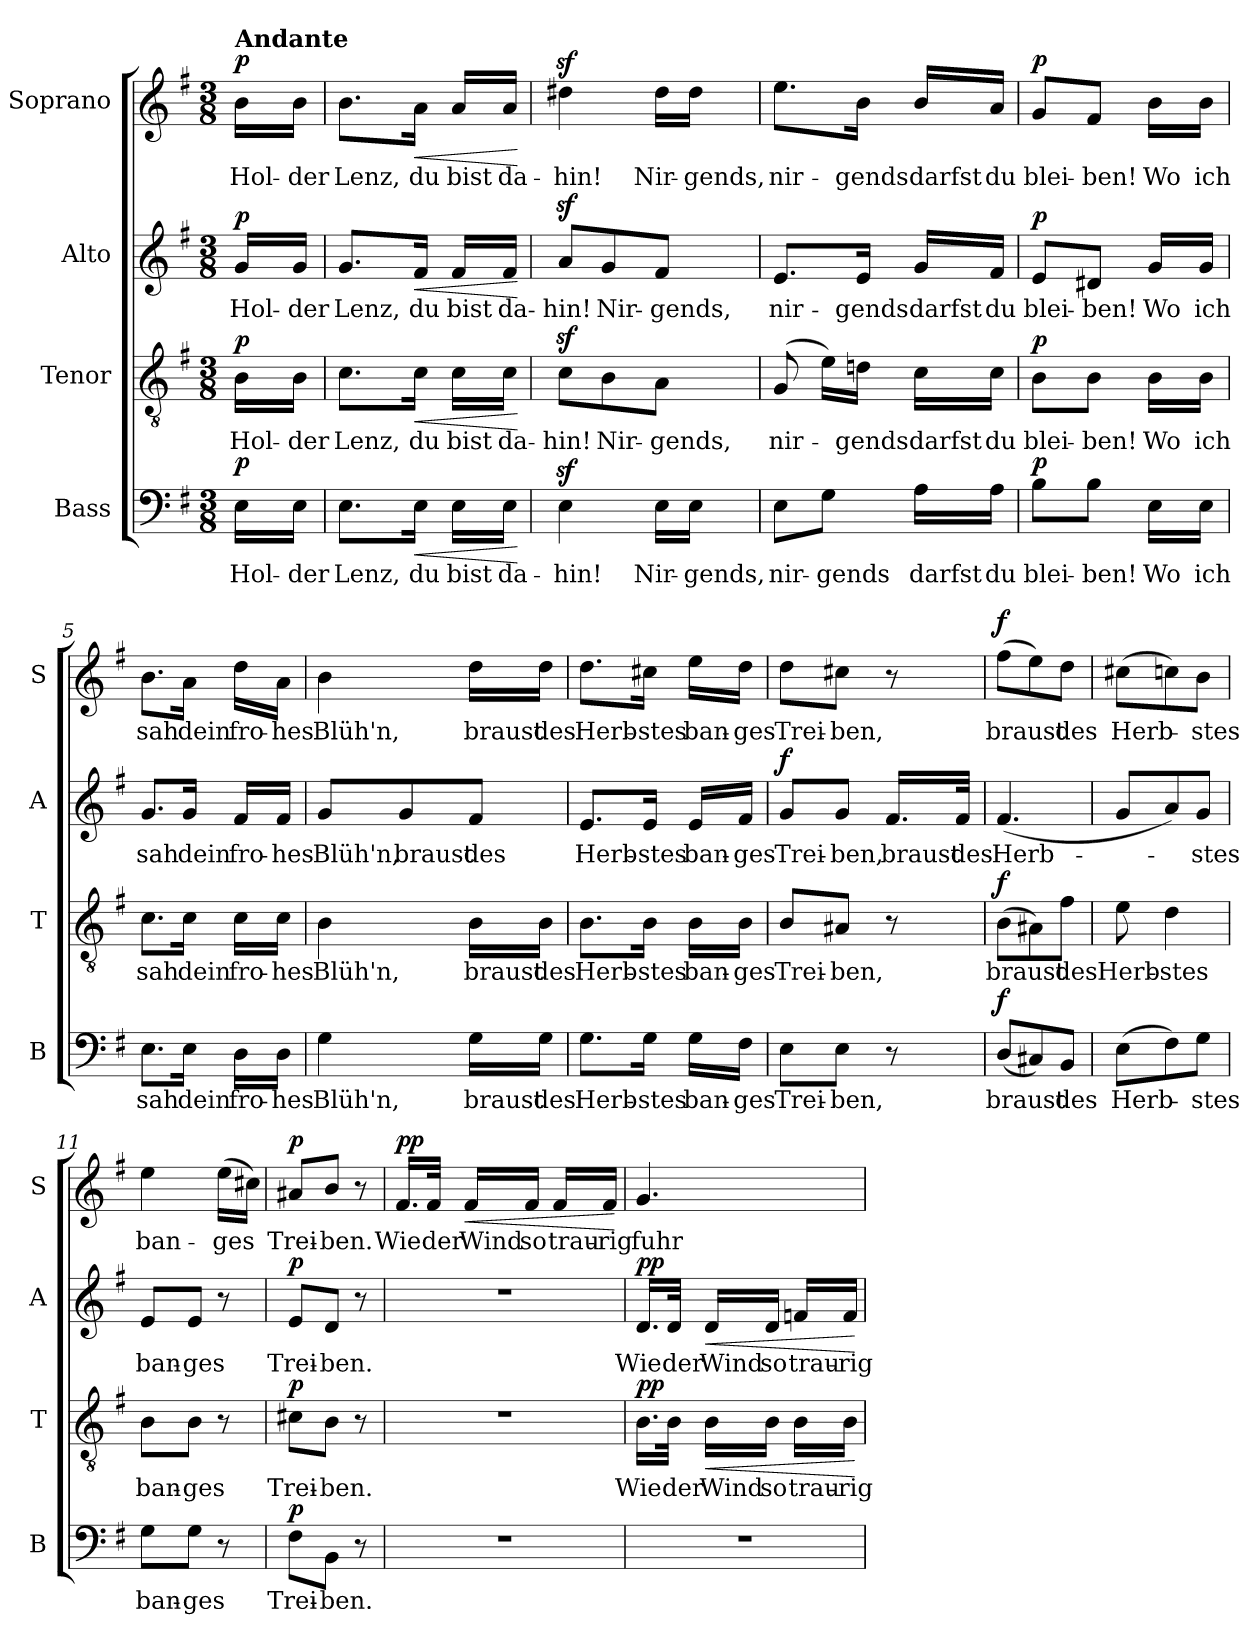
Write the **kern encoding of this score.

**kern	**text	**dynam	**kern	**text	**dynam	**kern	**text	**dynam	**kern	**text	**dynam
*part4	*part4	*part4	*part3	*part3	*part3	*part2	*part2	*part2	*part1	*part1	*part1
*staff4	*staff4	*staff4	*staff3	*staff3	*staff3	*staff2	*staff2	*staff2	*staff1	*staff1	*staff1
*I"Bass	*	*	*I"Tenor	*	*	*I"Alto	*	*	*I"Soprano	*	*
*I'B	*	*	*I'T	*	*	*I'A	*	*	*I'S	*	*
*clefF4	*	*	*clefGv2	*	*	*clefG2	*	*	*clefG2	*	*
*k[f#]	*	*	*k[f#]	*	*	*k[f#]	*	*	*k[f#]	*	*
*G:	*	*	*G:	*	*	*G:	*	*	*G:	*	*
*M3/8	*	*	*M3/8	*	*	*M3/8	*	*	*M3/8	*	*
=	=	=	=	=	=	=	=	=	=	=	=
!	!	!	!	!	!	!	!	!	!LO:TX:a:B:t=Andante	!	!
!	!LO:LY:b	!LO:DY:b	!	!LO:LY:b	!LO:DY:b	!	!LO:LY:b	!LO:DY:b	!	!LO:LY:b	!LO:DY:b
16E\LL	Hol-	p	16B\LL	Hol-	p	16g/LL	Hol-	p	16b\LL	Hol-	p
!	!LO:LY:b	!	!	!LO:LY:b	!	!	!LO:LY:b	!	!	!LO:LY:b	!
16E\JJ	-der	.	16B\JJ	-der	.	16g/JJ	-der	.	16b\JJ	-der	.
=1	=1	=1	=1	=1	=1	=1	=1	=1	=1	=1	=1
!	!LO:LY:b	!	!	!LO:LY:b	!	!	!LO:LY:b	!	!	!LO:LY:b	!
8.E\L	Lenz,	.	8.c\L	Lenz,	.	8.g/L	Lenz,	.	8.b\L	Lenz,	.
!	!LO:LY:b	!LO:HP:b	!	!LO:LY:b	!LO:HP:b	!	!LO:LY:b	!LO:HP:b	!	!LO:LY:b	!LO:HP:b
16E\Jk	du	<	16c\Jk	du	<	16f#/Jk	du	<	16a\Jk	du	<
!	!LO:LY:b	!	!	!LO:LY:b	!	!	!LO:LY:b	!	!	!LO:LY:b	!
16E\LL	bist	.	16c\LL	bist	.	16f#/LL	bist	.	16a/LL	bist	.
!	!LO:LY:b	!	!	!LO:LY:b	!	!	!LO:LY:b	!	!	!LO:LY:b	!
16E\JJ	da-	.	16c\JJ	da-	.	16f#/JJ	da-	.	16a/JJ	da-	.
.	.	[	.	.	[	.	.	[	.	.	[
=2	=2	=2	=2	=2	=2	=2	=2	=2	=2	=2	=2
!	!LO:LY:b	!	!	!LO:LY:b	!	!	!LO:LY:b	!	!	!LO:LY:b	!
4Ez<\	-hin!	.	8cz<\L	-hin!	.	8az</L	-hin!	.	4dd#Xz<\	-hin!	.
!	!	!	!	!LO:LY:b	!	!	!LO:LY:b	!	!	!	!
.	.	.	8B\	Nir-	.	8g/	Nir-	.	.	.	.
!	!LO:LY:b	!	!	!LO:LY:b	!	!	!LO:LY:b	!	!	!LO:LY:b	!
16E\LL	Nir-	.	8A\J	-gends,	.	8f#/J	-gends,	.	16dd#\LL	Nir-	.
!	!LO:LY:b	!	!	!	!	!	!	!	!	!LO:LY:b	!
16E\JJ	-gends,	.	.	.	.	.	.	.	16dd#\JJ	-gends,	.
=3	=3	=3	=3	=3	=3	=3	=3	=3	=3	=3	=3
!	!LO:LY:b	!	!	!LO:LY:b	!	!	!LO:LY:b	!	!	!LO:LY:b	!
8E\L	nir-	.	(>8G/	nir-	.	8.e/L	nir-	.	8.ee\L	nir-	.
!	!LO:LY:b	!	!	!	!	!	!	!	!	!	!
8G\J	-gends	.	16e\LL)	.	.	.	.	.	.	.	.
!	!	!	!	!LO:LY:b	!	!	!LO:LY:b	!	!	!LO:LY:b	!
.	.	.	16dn\JJ	-gends	.	16e/Jk	-gends	.	16b\Jk	-gends	.
!	!LO:LY:b	!	!	!LO:LY:b	!	!	!LO:LY:b	!	!	!LO:LY:b	!
16A\LL	darfst	.	16c\LL	darfst	.	16g/LL	darfst	.	16b/LL	darfst	.
!	!LO:LY:b	!	!	!LO:LY:b	!	!	!LO:LY:b	!	!	!LO:LY:b	!
16A\JJ	du	.	16c\JJ	du	.	16f#/JJ	du	.	16a/JJ	du	.
=4	=4	=4	=4	=4	=4	=4	=4	=4	=4	=4	=4
!	!LO:LY:b	!LO:DY:b	!	!LO:LY:b	!LO:DY:b	!	!LO:LY:b	!LO:DY:b	!	!LO:LY:b	!LO:DY:b
8B\L	blei-	p	8B\L	blei-	p	8e/L	blei-	p	8g/L	blei-	p
!	!LO:LY:b	!	!	!LO:LY:b	!	!	!LO:LY:b	!	!	!LO:LY:b	!
8B\J	-ben!	.	8B\J	-ben!	.	8d#X/J	-ben!	.	8f#/J	-ben!	.
!	!LO:LY:b	!	!	!LO:LY:b	!	!	!LO:LY:b	!	!	!LO:LY:b	!
16E\LL	Wo	.	16B\LL	Wo	.	16g/LL	Wo	.	16b\LL	Wo	.
!	!LO:LY:b	!	!	!LO:LY:b	!	!	!LO:LY:b	!	!	!LO:LY:b	!
16E\JJ	ich	.	16B\JJ	ich	.	16g/JJ	ich	.	16b\JJ	ich	.
!!LO:LB:g=z
=5	=5	=5	=5	=5	=5	=5	=5	=5	=5	=5	=5
!	!LO:LY:b	!	!	!LO:LY:b	!	!	!LO:LY:b	!	!	!LO:LY:b	!
8.E\L	sah	.	8.c\L	sah	.	8.g/L	sah	.	8.b\L	sah	.
!	!LO:LY:b	!	!	!LO:LY:b	!	!	!LO:LY:b	!	!	!LO:LY:b	!
16E\Jk	dein	.	16c\Jk	dein	.	16g/Jk	dein	.	16a\Jk	dein	.
!	!LO:LY:b	!	!	!LO:LY:b	!	!	!LO:LY:b	!	!	!LO:LY:b	!
16D\LL	fro-	.	16c\LL	fro-	.	16f#/LL	fro-	.	16dd\LL	fro-	.
!	!LO:LY:b	!	!	!LO:LY:b	!	!	!LO:LY:b	!	!	!LO:LY:b	!
16D\JJ	-hes	.	16c\JJ	-hes	.	16f#/JJ	-hes	.	16a\JJ	-hes	.
=6	=6	=6	=6	=6	=6	=6	=6	=6	=6	=6	=6
!	!LO:LY:b	!	!	!LO:LY:b	!	!	!LO:LY:b	!	!	!LO:LY:b	!
4G\	Blüh'n,	.	4B\	Blüh'n,	.	8g/L	Blüh'n,	.	4b\	Blüh'n,	.
!	!	!	!	!	!	!	!LO:LY:b	!	!	!	!
.	.	.	.	.	.	8g/	braust	.	.	.	.
!	!LO:LY:b	!	!	!LO:LY:b	!	!	!LO:LY:b	!	!	!LO:LY:b	!
16G\LL	braust	.	16B\LL	braust	.	8f#/J	des	.	16dd\LL	braust	.
!	!LO:LY:b	!	!	!LO:LY:b	!	!	!	!	!	!LO:LY:b	!
16G\JJ	des	.	16B\JJ	des	.	.	.	.	16dd\JJ	des	.
=7	=7	=7	=7	=7	=7	=7	=7	=7	=7	=7	=7
!	!LO:LY:b	!	!	!LO:LY:b	!	!	!LO:LY:b	!	!	!LO:LY:b	!
8.G\L	Herb-	.	8.B\L	Herb-	.	8.e/L	Herb-	.	8.dd\L	Herb-	.
!	!LO:LY:b	!	!	!LO:LY:b	!	!	!LO:LY:b	!	!	!LO:LY:b	!
16G\Jk	-stes	.	16B\Jk	-stes	.	16e/Jk	-stes	.	16cc#X\Jk	-stes	.
!	!LO:LY:b	!	!	!LO:LY:b	!	!	!LO:LY:b	!	!	!LO:LY:b	!
16G\LL	ban-	.	16B\LL	ban-	.	16e/LL	ban-	.	16ee\LL	ban-	.
!	!LO:LY:b	!	!	!LO:LY:b	!	!	!LO:LY:b	!	!	!LO:LY:b	!
16F#\JJ	-ges	.	16B\JJ	-ges	.	16f#/JJ	-ges	.	16dd\JJ	-ges	.
=8	=8	=8	=8	=8	=8	=8	=8	=8	=8	=8	=8
!	!LO:LY:b	!	!	!LO:LY:b	!	!	!LO:LY:b	!LO:DY:b	!	!LO:LY:b	!
8E\L	Trei-	.	8B/L	Trei-	.	8g/L	Trei-	f	8dd\L	Trei-	.
!	!LO:LY:b	!	!	!LO:LY:b	!	!	!LO:LY:b	!	!	!LO:LY:b	!
8E\J	-ben,	.	8A#X/J	-ben,	.	8g/J	-ben,	.	8cc#X\J	-ben,	.
!	!	!	!	!	!	!	!LO:LY:b	!	!	!	!
8r	.	.	8r	.	.	16.f#/LL	braust	.	8r	.	.
!	!	!	!	!	!	!	!LO:LY:b	!	!	!	!
.	.	.	.	.	.	32f#/JJk	des	.	.	.	.
=9	=9	=9	=9	=9	=9	=9	=9	=9	=9	=9	=9
!	!LO:LY:b	!LO:DY:b	!	!LO:LY:b	!LO:DY:b	!	!LO:LY:b	!	!	!LO:LY:b	!LO:DY:b
(<8D/L	braust	f	(>8B\L	braust	f	(>4.f#/	Herb-	.	(>8ff#\L	braust	f
8C#X/)	.	.	8A#X\)	.	.	.	.	.	8ee\)	.	.
!	!LO:LY:b	!	!	!LO:LY:b	!	!	!	!	!	!LO:LY:b	!
8BB/J	des	.	8f#\J	des	.	.	.	.	8dd\J	des	.
!!LO:PB:g=z
=10	=10	=10	=10	=10	=10	=10	=10	=10	=10	=10	=10
!	!LO:LY:b	!	!	!LO:LY:b	!	!	!	!	!	!LO:LY:b	!
(>8E\L	Herb-	.	8e\	Herb-	.	8g/L	.	.	(>8cc#X\L	Herb-	.
!	!	!	!	!LO:LY:b	!	!	!	!	!	!	!
8F#\)	.	.	4d\	-stes	.	8a/)	.	.	8ccn\)	.	.
!	!LO:LY:b	!	!	!	!	!	!LO:LY:b	!	!	!LO:LY:b	!
8G\J	-stes	.	.	.	.	8g/J	-stes	.	8b\J	-stes	.
=11	=11	=11	=11	=11	=11	=11	=11	=11	=11	=11	=11
!	!LO:LY:b	!	!	!LO:LY:b	!	!	!LO:LY:b	!	!	!LO:LY:b	!
8G\L	ban-	.	8B\L	ban-	.	8e/L	ban-	.	4ee\	ban-	.
!	!LO:LY:b	!	!	!LO:LY:b	!	!	!LO:LY:b	!	!	!	!
8G\J	-ges	.	8B\J	-ges	.	8e/J	-ges	.	.	.	.
!	!	!	!	!	!	!	!	!	!	!LO:LY:b	!
8r	.	.	8r	.	.	8r	.	.	(>16ee\LL	-ges	.
.	.	.	.	.	.	.	.	.	16cc#X\JJ)	.	.
=12	=12	=12	=12	=12	=12	=12	=12	=12	=12	=12	=12
!	!LO:LY:b	!LO:DY:b	!	!LO:LY:b	!LO:DY:b	!	!LO:LY:b	!LO:DY:b	!	!LO:LY:b	!LO:DY:b
8F#\L	Trei-	p	8c#X\L	Trei-	p	8e/L	Trei-	p	8a#X/L	Trei-	p
!	!LO:LY:b	!	!	!LO:LY:b	!	!	!LO:LY:b	!	!	!LO:LY:b	!
8BB\J	-ben.	.	8B\J	-ben.	.	8d/J	-ben.	.	8b/J	-ben.	.
8r	.	.	8r	.	.	8r	.	.	8r	.	.
=13	=13	=13	=13	=13	=13	=13	=13	=13	=13	=13	=13
!	!	!	!	!	!	!	!	!	!	!LO:LY:b	!LO:DY:b
4.r	.	.	4.r	.	.	4.r	.	.	16.f#/LL	Wie	pp
!	!	!	!	!	!	!	!	!	!	!LO:LY:b	!
.	.	.	.	.	.	.	.	.	32f#/JJk	der	.
!	!	!	!	!	!	!	!	!	!	!LO:LY:b	!LO:HP:b
.	.	.	.	.	.	.	.	.	16f#/LL	Wind	<
!	!	!	!	!	!	!	!	!	!	!LO:LY:b	!
.	.	.	.	.	.	.	.	.	16f#/JJ	so	.
!	!	!	!	!	!	!	!	!	!	!LO:LY:b	!
.	.	.	.	.	.	.	.	.	16f#/LL	trau-	.
!	!	!	!	!	!	!	!	!	!	!LO:LY:b	!
.	.	.	.	.	.	.	.	.	16f#/JJ	-rig	.
.	.	.	.	.	.	.	.	.	.	.	[
=14	=14	=14	=14	=14	=14	=14	=14	=14	=14	=14	=14
!	!	!	!	!LO:LY:b	!LO:DY:b	!	!LO:LY:b	!LO:DY:b	!	!LO:LY:b	!
4.r	.	.	16.B\LL	Wie	pp	16.d/LL	Wie	pp	4.g/	fuhr	.
!	!	!	!	!LO:LY:b	!	!	!LO:LY:b	!	!	!	!
.	.	.	32B\JJk	der	.	32d/JJk	der	.	.	.	.
!	!	!	!	!LO:LY:b	!LO:HP:b	!	!LO:LY:b	!LO:HP:b	!	!	!
.	.	.	16B\LL	Wind	<	16d/LL	Wind	<	.	.	.
!	!	!	!	!LO:LY:b	!	!	!LO:LY:b	!	!	!	!
.	.	.	16B\JJ	so	.	16d/JJ	so	.	.	.	.
!	!	!	!	!LO:LY:b	!	!	!LO:LY:b	!	!	!	!
.	.	.	16B\LL	trau-	.	16fn/LL	trau-	.	.	.	.
!	!	!	!	!LO:LY:b	!	!	!LO:LY:b	!	!	!	!
.	.	.	16B\JJ	-rig	.	16f/JJ	-rig	.	.	.	.
.	.	.	.	.	[	.	.	[	.	.	.
=	=	=	=	=	=	=	=	=	=	=	=
*-	*-	*-	*-	*-	*-	*-	*-	*-	*-	*-	*-
